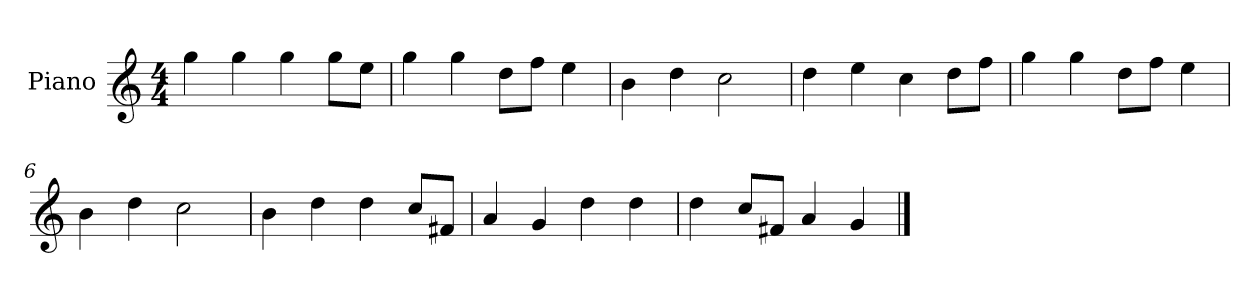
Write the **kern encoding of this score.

**kern
*part1
*staff1
*I"Piano
*I'P-no
*clefG2
*k[]
*M4/4
*MM90
=1
4gg\
4gg\
4gg\
8gg\L
8ee\J
=2
4gg\
4gg\
8dd\L
8ff\J
4ee\
=3
4b\
4dd\
2cc\
=4
4dd\
4ee\
4cc\
8dd\L
8ff\J
=5
4gg\
4gg\
8dd\L
8ff\J
4ee\
=6
4b\
4dd\
2cc\
=7
4b\
4dd\
4dd\
8cc/L
8f#X/J
=8
4a/
4g/
4dd\
4dd\
!!LO:LB:g=z
=9
4dd\
8cc/L
8f#X/J
4a/
4g/
==
*-
